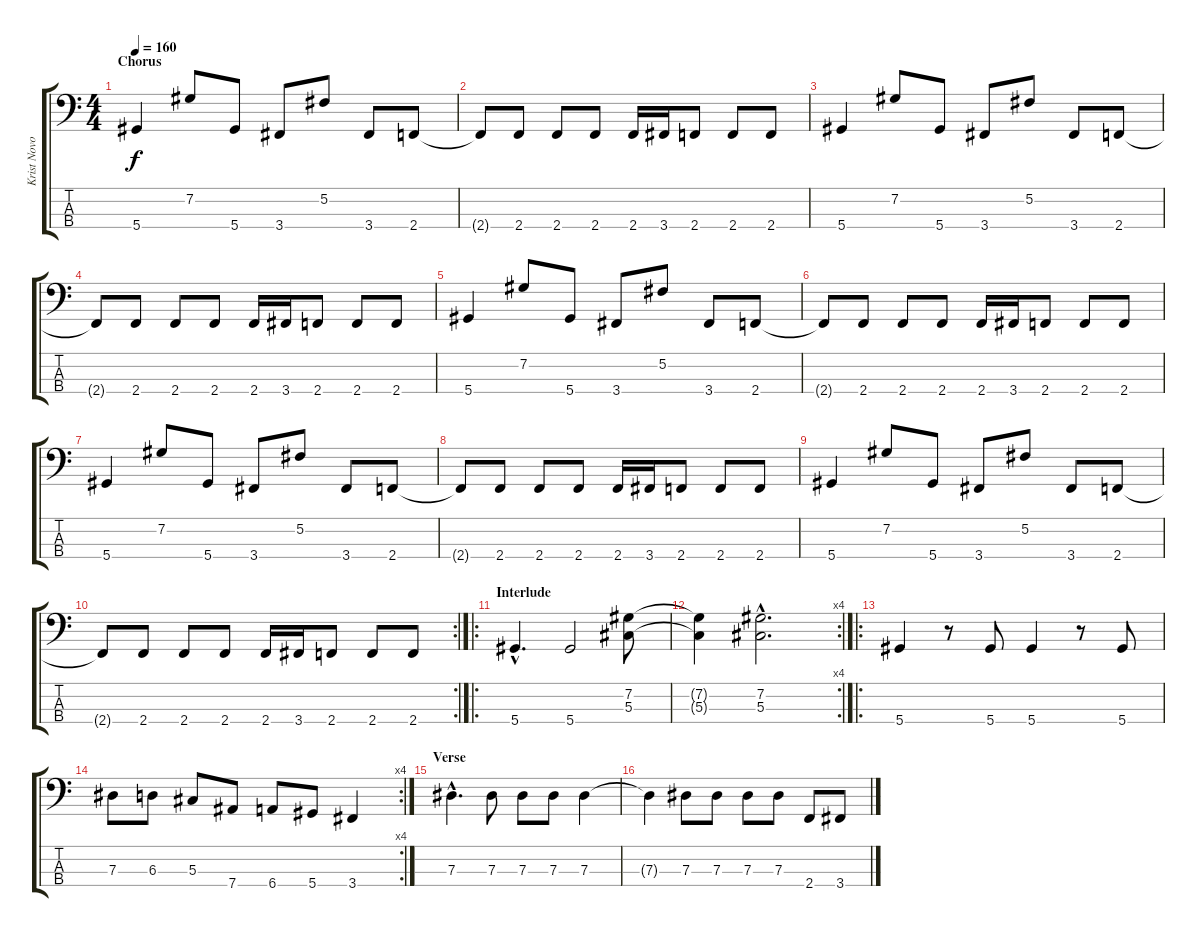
\track ("Krist Novoselic" "Krist Novo") {instrument electricbasspick}
\staff {score tabs}
\tuning (Gb2 Db2 Ab1 Eb1) {hide}
\ts (4 4)
\section ("" "Chorus")
\tempo 160
\clef f4
\ks c
5.4.4{dy f} 7.2.8 5.4.8 3.4.8 5.2.8 3.4.8 2.4.8 |
2.4{t}.8 2.4.8 2.4.8 2.4.8 2.4.16 3.4.16 2.4.8 2.4.8 2.4.8 |
5.4.4 7.2.8 5.4.8 3.4.8 5.2.8 3.4.8 2.4.8 |
2.4{t}.8 2.4.8 2.4.8 2.4.8 2.4.16 3.4.16 2.4.8 2.4.8 2.4.8 |
5.4.4 7.2.8 5.4.8 3.4.8 5.2.8 3.4.8 2.4.8 |
2.4{t}.8 2.4.8 2.4.8 2.4.8 2.4.16 3.4.16 2.4.8 2.4.8 2.4.8 |
5.4.4 7.2.8 5.4.8 3.4.8 5.2.8 3.4.8 2.4.8 |
2.4{t}.8 2.4.8 2.4.8 2.4.8 2.4.16 3.4.16 2.4.8 2.4.8 2.4.8 |
5.4.4 7.2.8 5.4.8 3.4.8 5.2.8 3.4.8 2.4.8 |
\rc 2
2.4{t}.8 2.4.8 2.4.8 2.4.8 2.4.16 3.4.16 2.4.8 2.4.8 2.4.8 |
\ro
\section ("" "Interlude")
5.4{hac}.4{d} 5.4.2 (7.2 5.3).8 |
\rc 4
(7.2{t} 5.3{t}).4 (7.2{hac} 5.3{hac}).2{d} |
\ro
5.4.4 r.8 5.4.8 5.4.4 r.8 5.4.8 |
\rc 4
7.3.8 6.3.8 5.3.8 7.4.8 6.4.8 5.4.8 3.4.4 |
\section ("" "Verse")
7.3{hac}.4{d} 7.3.8 7.3.8 7.3.8 7.3.4 |
7.3{t}.4 7.3.8 7.3.8 7.3.8 7.3.8 2.4.8 3.4.8
